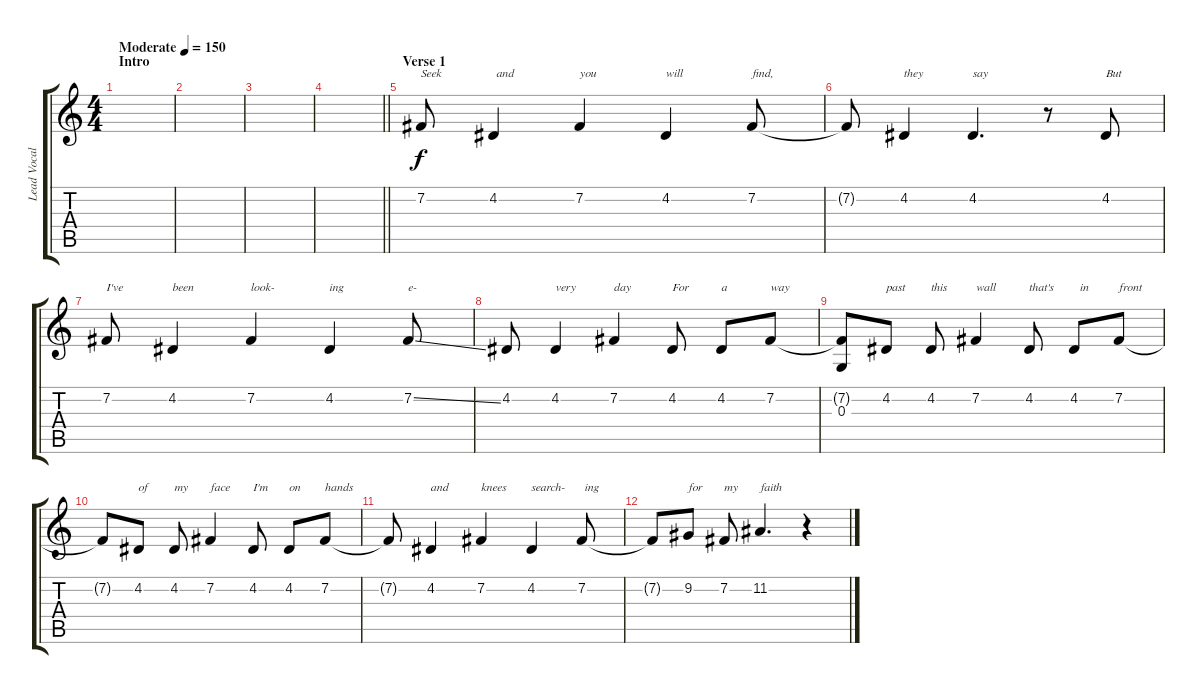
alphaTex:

\track ("Lead Vocals" "Lead Vocal") {instrument lead1square}
\staff {score tabs}
\tuning (E4 B3 G3 D3 A2 E2) {hide}
\ts (4 4)
\section ("" "Intro")
\tempo (150 "Moderate")
\clef g2
\ks c
|
|
|
\barLineRight lightlight
|
\section ("" "Verse 1")
7.2.8{txt "Seek"} 4.2.4{txt " and"} 7.2.4{txt "you"} 4.2.4{txt "will"} 7.2.8{txt "find,"} |
7.2{t}.8 4.2.4{txt "they"} 4.2.4{d txt "say"} r.8 4.2.8{txt "But"} |
7.2.8{txt "I've"} 4.2.4{txt "been"} 7.2.4{txt "look-"} 4.2.4{txt "ing"} 7.2{ss}.8{txt "e-"} |
4.2.8 4.2.4{txt "very"} 7.2.4{txt "day"} 4.2.8{txt "For"} 4.2.8{txt "a"} 7.2.8{txt "way"} |
(7.2{t} 0.3).8 4.2.8{txt "past"} 4.2.8{txt "this"} 7.2.4{txt "wall"} 4.2.8{txt "that's"} 4.2.8{txt "  in"} 7.2.8{txt "front"} |
7.2{t}.8 4.2.8{txt "of"} 4.2.8{txt "my"} 7.2.4{txt "face"} 4.2.8{txt "I'm"} 4.2.8{txt "on"} 7.2.8{txt "hands"} |
7.2{t}.8 4.2.4{txt "and"} 7.2.4{txt "knees"} 4.2.4{txt "search-"} 7.2.8{txt " ing"} |
7.2{t}.8 9.2.8{txt "for"} 7.2.8{txt "my"} 11.2.4{d txt "faith"} r.4
